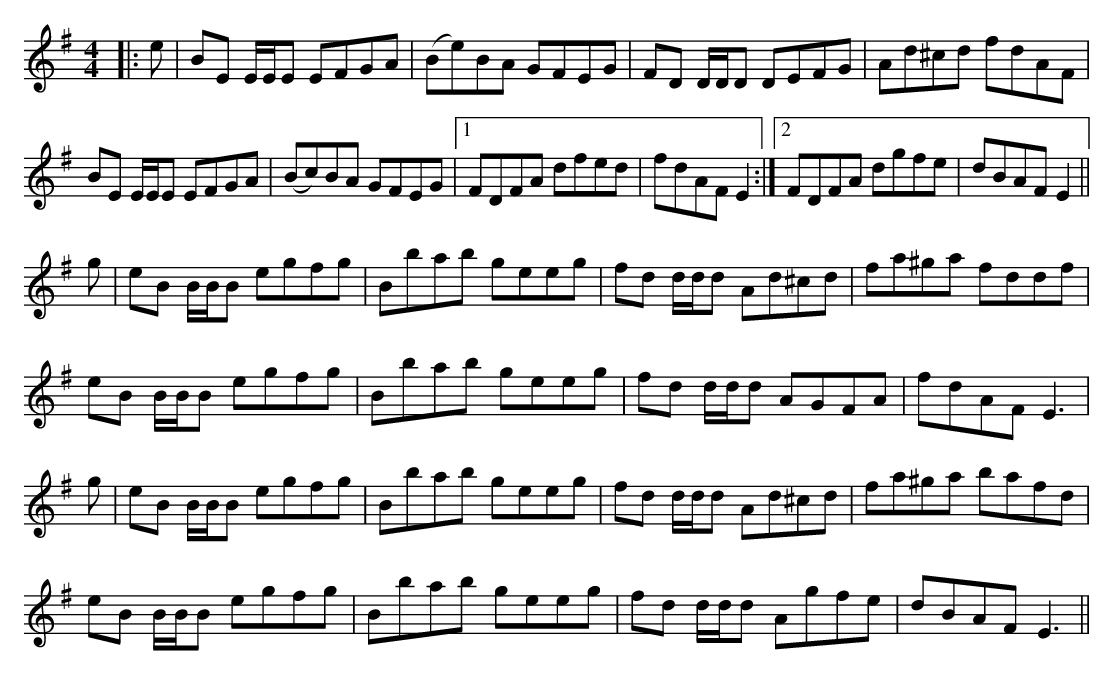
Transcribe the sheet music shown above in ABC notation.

X:1
M:4/4
K:Emin
|:e|BE E/E/E EFGA|(Be)BA GFEG|FD D/D/D DEFG|Ad^cd fdAF|
BE E/E/E EFGA|(Bc)BA GFEG|1 FDFA dfed|fdAF E2:|2 FDFA dgfe|dBAF E2||
g|eB B/B/B egfg|Bbab geeg|fd d/d/d Ad^cd|fa^ga fddf|
eB B/B/B egfg|Bbab geeg|fd d/d/d AGFA|fdAF E3|
g|eB B/B/B egfg|Bbab geeg|fd d/d/d Ad^cd|fa^ga bafd|
eB B/B/B egfg|Bbab geeg|fd d/d/d Agfe|dBAF E3||
